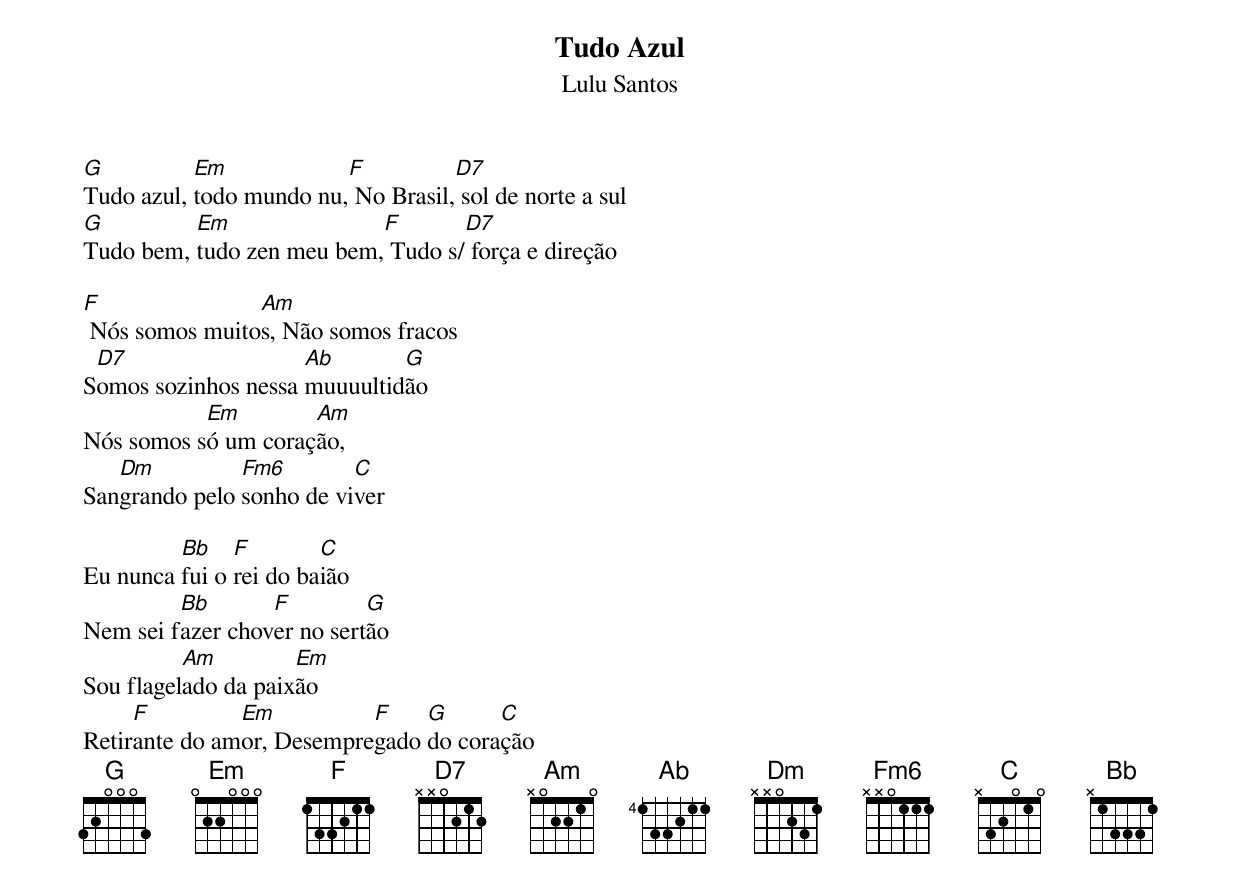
Tudo Azul
Lulu Santos

G          Em            F          D7
Tudo azul, todo mundo nu, No Brasil, sol de norte a sul
G         Em               F       D7
Tudo bem, tudo zen meu bem, Tudo s/ força e direção

F               Am
 Nós somos muitos, Não somos fracos
 D7                  Ab       G
Somos sozinhos nessa muuuultidão
           Em        Am
Nós somos só um coração,
   Dm          Fm6        C
Sangrando pelo sonho de viver

         Bb    F        C
Eu nunca fui o rei do baião
         Bb       F         G
Nem sei fazer chover no sertão
          Am         Em
Sou flagelado da paixão
     F         Em          F    G      C
Retirante do amor, Desempregado do coração
